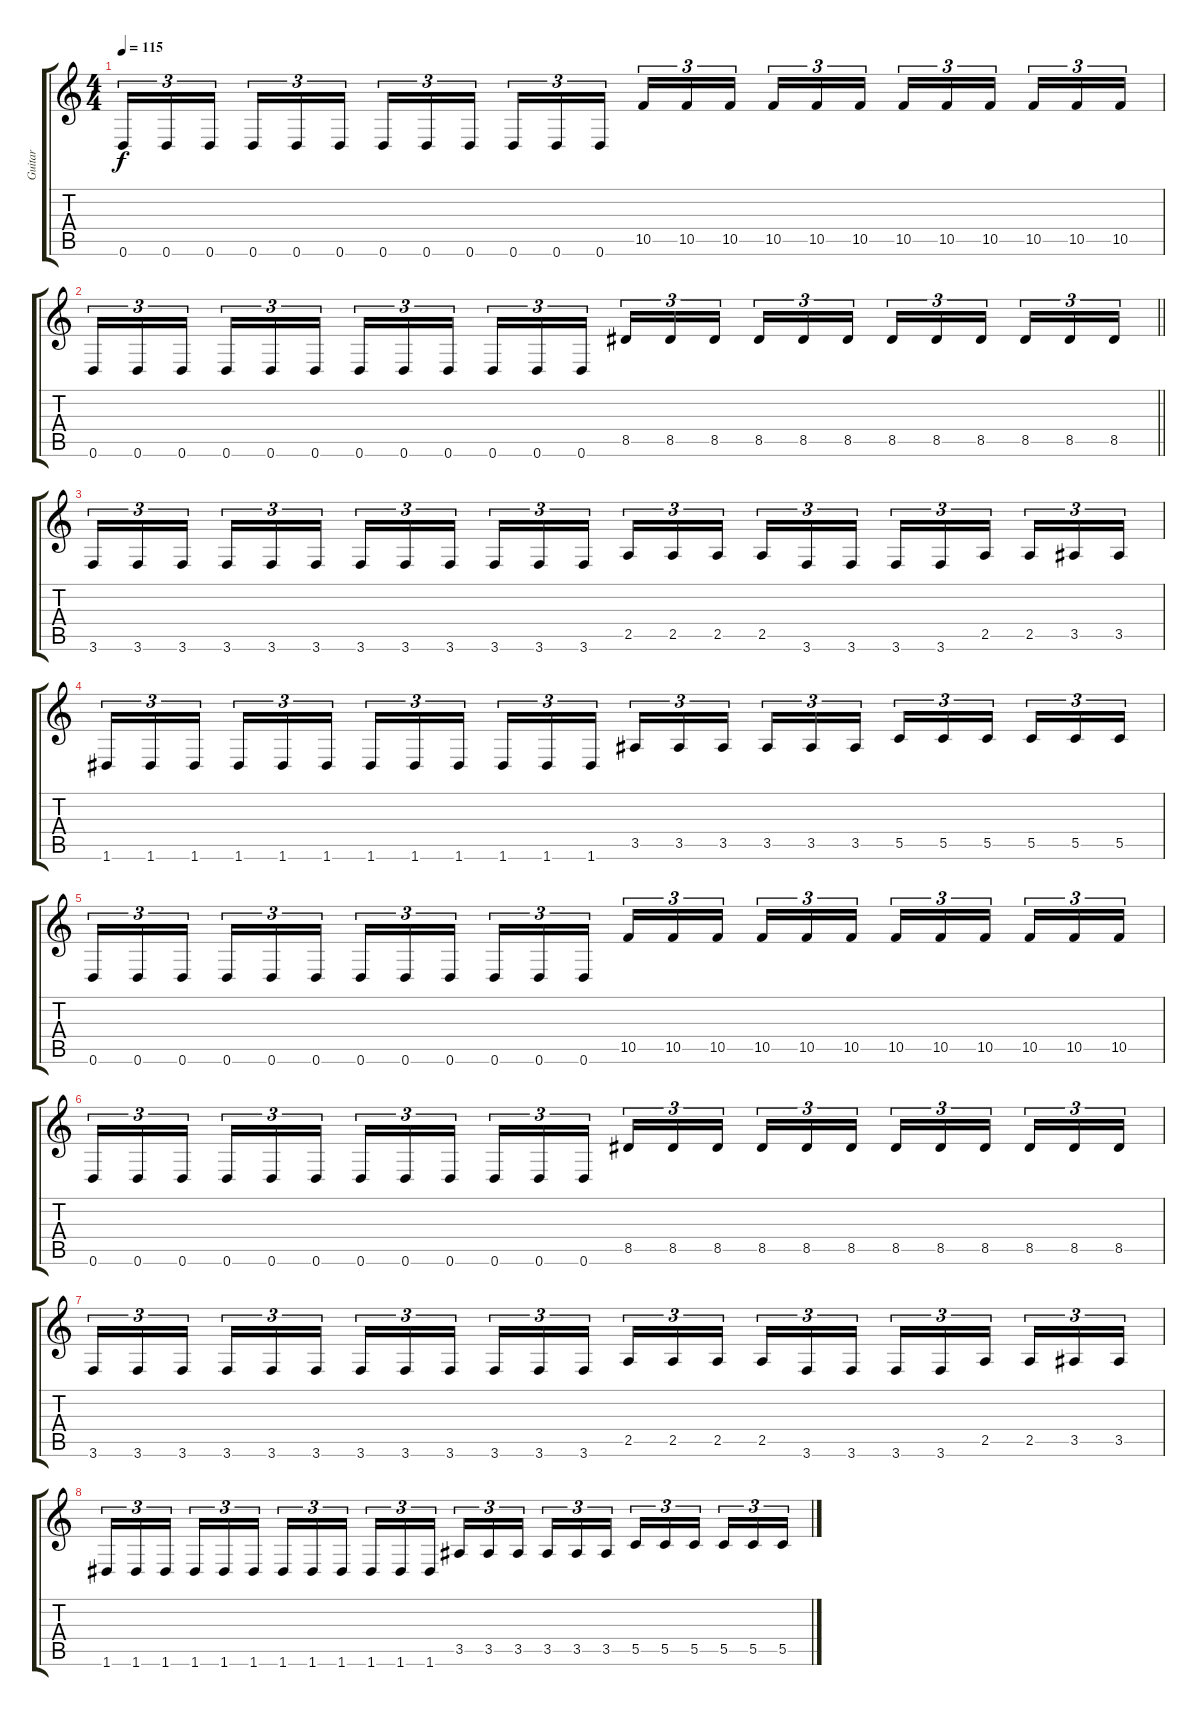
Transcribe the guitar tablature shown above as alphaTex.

\track ("Guitar" "Guitar") {instrument distortionguitar}
\staff {score tabs}
\tuning (D4 A3 F3 C3 G2 D2) {hide}
\ts (4 4)
\tempo 115
\clef g2
\ks c
0.6.16{tu (3 2) dy f} 0.6.16{tu (3 2)} 0.6.16{tu (3 2) beam splitsecondary} 0.6.16{tu (3 2)} 0.6.16{tu (3 2)} 0.6.16{tu (3 2)} 0.6.16{tu (3 2)} 0.6.16{tu (3 2)} 0.6.16{tu (3 2) beam splitsecondary} 0.6.16{tu (3 2)} 0.6.16{tu (3 2)} 0.6.16{tu (3 2)} 10.5.16{tu (3 2)} 10.5.16{tu (3 2)} 10.5.16{tu (3 2) beam splitsecondary} 10.5.16{tu (3 2)} 10.5.16{tu (3 2)} 10.5.16{tu (3 2)} 10.5.16{tu (3 2)} 10.5.16{tu (3 2)} 10.5.16{tu (3 2) beam splitsecondary} 10.5.16{tu (3 2)} 10.5.16{tu (3 2)} 10.5.16{tu (3 2)} |
\barLineRight lightlight
0.6.16{tu (3 2)} 0.6.16{tu (3 2)} 0.6.16{tu (3 2) beam splitsecondary} 0.6.16{tu (3 2)} 0.6.16{tu (3 2)} 0.6.16{tu (3 2)} 0.6.16{tu (3 2)} 0.6.16{tu (3 2)} 0.6.16{tu (3 2) beam splitsecondary} 0.6.16{tu (3 2)} 0.6.16{tu (3 2)} 0.6.16{tu (3 2)} 8.5.16{tu (3 2)} 8.5.16{tu (3 2)} 8.5.16{tu (3 2) beam splitsecondary} 8.5.16{tu (3 2)} 8.5.16{tu (3 2)} 8.5.16{tu (3 2)} 8.5.16{tu (3 2)} 8.5.16{tu (3 2)} 8.5.16{tu (3 2) beam splitsecondary} 8.5.16{tu (3 2)} 8.5.16{tu (3 2)} 8.5.16{tu (3 2)} |
\section ("" "")
3.6.16{tu (3 2)} 3.6.16{tu (3 2)} 3.6.16{tu (3 2) beam splitsecondary} 3.6.16{tu (3 2)} 3.6.16{tu (3 2)} 3.6.16{tu (3 2)} 3.6.16{tu (3 2)} 3.6.16{tu (3 2)} 3.6.16{tu (3 2) beam splitsecondary} 3.6.16{tu (3 2)} 3.6.16{tu (3 2)} 3.6.16{tu (3 2)} 2.5.16{tu (3 2)} 2.5.16{tu (3 2)} 2.5.16{tu (3 2) beam splitsecondary} 2.5.16{tu (3 2)} 3.6.16{tu (3 2)} 3.6.16{tu (3 2)} 3.6.16{tu (3 2)} 3.6.16{tu (3 2)} 2.5.16{tu (3 2) beam splitsecondary} 2.5.16{tu (3 2)} 3.5.16{tu (3 2)} 3.5.16{tu (3 2)} |
1.6.16{tu (3 2)} 1.6.16{tu (3 2)} 1.6.16{tu (3 2) beam splitsecondary} 1.6.16{tu (3 2)} 1.6.16{tu (3 2)} 1.6.16{tu (3 2)} 1.6.16{tu (3 2)} 1.6.16{tu (3 2)} 1.6.16{tu (3 2) beam splitsecondary} 1.6.16{tu (3 2)} 1.6.16{tu (3 2)} 1.6.16{tu (3 2)} 3.5.16{tu (3 2)} 3.5.16{tu (3 2)} 3.5.16{tu (3 2) beam splitsecondary} 3.5.16{tu (3 2)} 3.5.16{tu (3 2)} 3.5.16{tu (3 2)} 5.5.16{tu (3 2)} 5.5.16{tu (3 2)} 5.5.16{tu (3 2) beam splitsecondary} 5.5.16{tu (3 2)} 5.5.16{tu (3 2)} 5.5.16{tu (3 2)} |
0.6.16{tu (3 2)} 0.6.16{tu (3 2)} 0.6.16{tu (3 2) beam splitsecondary} 0.6.16{tu (3 2)} 0.6.16{tu (3 2)} 0.6.16{tu (3 2)} 0.6.16{tu (3 2)} 0.6.16{tu (3 2)} 0.6.16{tu (3 2) beam splitsecondary} 0.6.16{tu (3 2)} 0.6.16{tu (3 2)} 0.6.16{tu (3 2)} 10.5.16{tu (3 2)} 10.5.16{tu (3 2)} 10.5.16{tu (3 2) beam splitsecondary} 10.5.16{tu (3 2)} 10.5.16{tu (3 2)} 10.5.16{tu (3 2)} 10.5.16{tu (3 2)} 10.5.16{tu (3 2)} 10.5.16{tu (3 2) beam splitsecondary} 10.5.16{tu (3 2)} 10.5.16{tu (3 2)} 10.5.16{tu (3 2)} |
0.6.16{tu (3 2)} 0.6.16{tu (3 2)} 0.6.16{tu (3 2) beam splitsecondary} 0.6.16{tu (3 2)} 0.6.16{tu (3 2)} 0.6.16{tu (3 2)} 0.6.16{tu (3 2)} 0.6.16{tu (3 2)} 0.6.16{tu (3 2) beam splitsecondary} 0.6.16{tu (3 2)} 0.6.16{tu (3 2)} 0.6.16{tu (3 2)} 8.5.16{tu (3 2)} 8.5.16{tu (3 2)} 8.5.16{tu (3 2) beam splitsecondary} 8.5.16{tu (3 2)} 8.5.16{tu (3 2)} 8.5.16{tu (3 2)} 8.5.16{tu (3 2)} 8.5.16{tu (3 2)} 8.5.16{tu (3 2) beam splitsecondary} 8.5.16{tu (3 2)} 8.5.16{tu (3 2)} 8.5.16{tu (3 2)} |
3.6.16{tu (3 2)} 3.6.16{tu (3 2)} 3.6.16{tu (3 2) beam splitsecondary} 3.6.16{tu (3 2)} 3.6.16{tu (3 2)} 3.6.16{tu (3 2)} 3.6.16{tu (3 2)} 3.6.16{tu (3 2)} 3.6.16{tu (3 2) beam splitsecondary} 3.6.16{tu (3 2)} 3.6.16{tu (3 2)} 3.6.16{tu (3 2)} 2.5.16{tu (3 2)} 2.5.16{tu (3 2)} 2.5.16{tu (3 2) beam splitsecondary} 2.5.16{tu (3 2)} 3.6.16{tu (3 2)} 3.6.16{tu (3 2)} 3.6.16{tu (3 2)} 3.6.16{tu (3 2)} 2.5.16{tu (3 2) beam splitsecondary} 2.5.16{tu (3 2)} 3.5.16{tu (3 2)} 3.5.16{tu (3 2)} |
1.6.16{tu (3 2)} 1.6.16{tu (3 2)} 1.6.16{tu (3 2) beam splitsecondary} 1.6.16{tu (3 2)} 1.6.16{tu (3 2)} 1.6.16{tu (3 2)} 1.6.16{tu (3 2)} 1.6.16{tu (3 2)} 1.6.16{tu (3 2) beam splitsecondary} 1.6.16{tu (3 2)} 1.6.16{tu (3 2)} 1.6.16{tu (3 2)} 3.5.16{tu (3 2)} 3.5.16{tu (3 2)} 3.5.16{tu (3 2) beam splitsecondary} 3.5.16{tu (3 2)} 3.5.16{tu (3 2)} 3.5.16{tu (3 2)} 5.5.16{tu (3 2)} 5.5.16{tu (3 2)} 5.5.16{tu (3 2) beam splitsecondary} 5.5.16{tu (3 2)} 5.5.16{tu (3 2)} 5.5.16{tu (3 2)}
